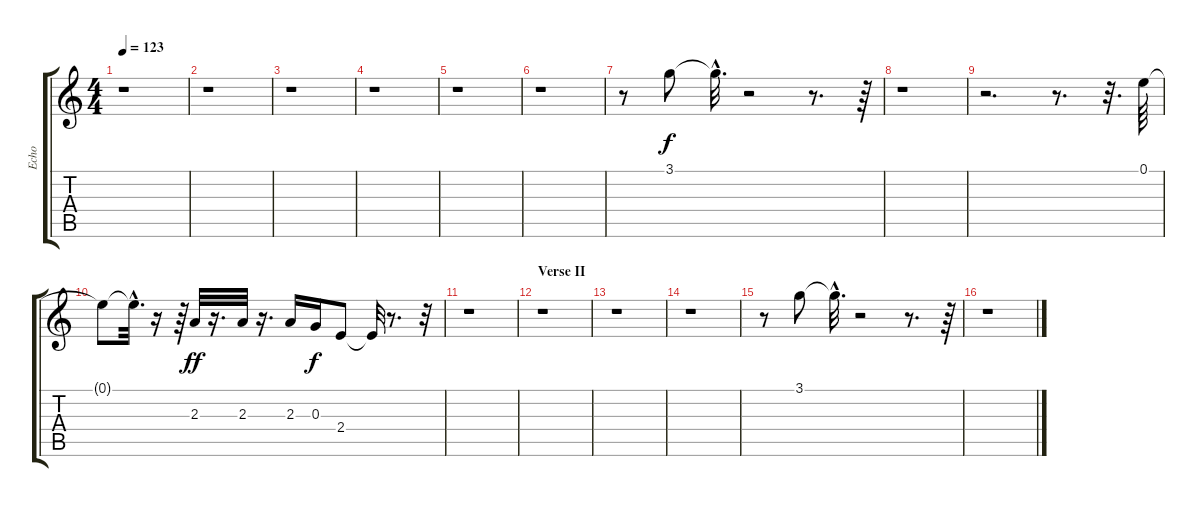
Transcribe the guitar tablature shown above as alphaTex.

\track ("Echo" "Echo") {instrument electricguitarjazz}
\staff {score tabs}
\tuning (E4 B3 G3 D3 A2 E2) {hide}
\ts (4 4)
\tempo 123
\clef g2
\ks c
r.1{dy f} |
r.1 |
r.1 |
r.1 |
r.1 |
r.1 |
r.8 3.1.8 3.1{hac t}.32{d} r.2 r.8{d} r.64 |
r.1 |
r.2{d} r.8{d} r.32{d} 0.1.64 |
0.1{t}.8 0.1{hac t}.32{d} r.16 r.64 2.3.32{dy ff} r.16{d} 2.3.32 r.16{d} 2.3.16 0.3.16{dy f} 2.4.8 2.4{t}.32 r.8{d} r.32 |
r.1 |
\section ("" "Verse II")
r.1 |
r.1 |
r.1 |
r.8 3.1.8 3.1{hac t}.32{d} r.2 r.8{d} r.64 |
r.1
